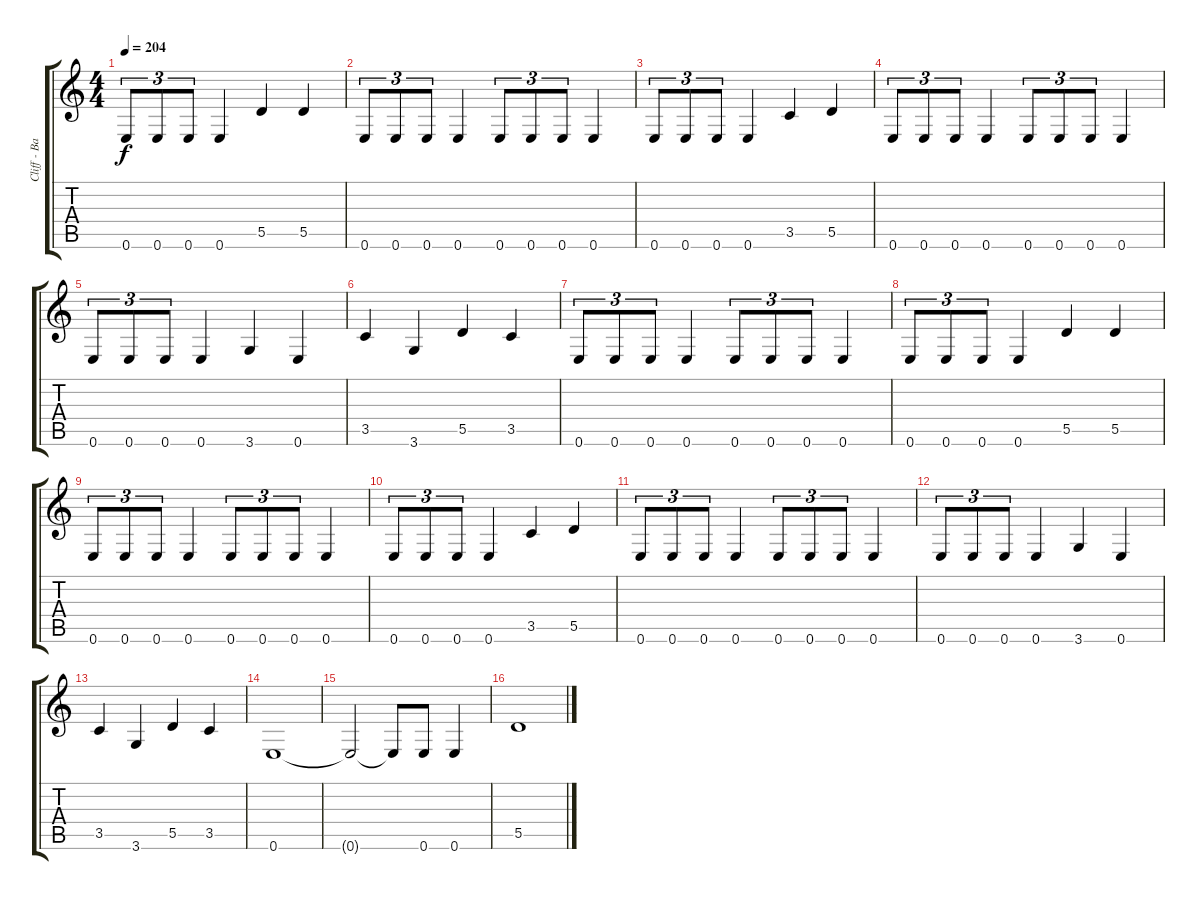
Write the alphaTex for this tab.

\track ("Cliff - Bass" "Cliff - Ba") {instrument electricbasspick}
\staff {score tabs}
\tuning (E4 B3 G3 D3 A2 E2) {hide}
\ts (4 4)
\tempo 204
\clef g2
\ks c
0.6.8{tu (3 2) dy f} 0.6.8{tu (3 2)} 0.6.8{tu (3 2)} 0.6.4 5.5.4 5.5.4 |
0.6.8{tu (3 2)} 0.6.8{tu (3 2)} 0.6.8{tu (3 2)} 0.6.4 0.6.8{tu (3 2)} 0.6.8{tu (3 2)} 0.6.8{tu (3 2)} 0.6.4 |
0.6.8{tu (3 2)} 0.6.8{tu (3 2)} 0.6.8{tu (3 2)} 0.6.4 3.5.4 5.5.4 |
0.6.8{tu (3 2)} 0.6.8{tu (3 2)} 0.6.8{tu (3 2)} 0.6.4 0.6.8{tu (3 2)} 0.6.8{tu (3 2)} 0.6.8{tu (3 2)} 0.6.4 |
0.6.8{tu (3 2)} 0.6.8{tu (3 2)} 0.6.8{tu (3 2)} 0.6.4 3.6.4 0.6.4 |
3.5.4 3.6.4 5.5.4 3.5.4 |
0.6.8{tu (3 2)} 0.6.8{tu (3 2)} 0.6.8{tu (3 2)} 0.6.4 0.6.8{tu (3 2)} 0.6.8{tu (3 2)} 0.6.8{tu (3 2)} 0.6.4 |
0.6.8{tu (3 2)} 0.6.8{tu (3 2)} 0.6.8{tu (3 2)} 0.6.4 5.5.4 5.5.4 |
0.6.8{tu (3 2)} 0.6.8{tu (3 2)} 0.6.8{tu (3 2)} 0.6.4 0.6.8{tu (3 2)} 0.6.8{tu (3 2)} 0.6.8{tu (3 2)} 0.6.4 |
0.6.8{tu (3 2)} 0.6.8{tu (3 2)} 0.6.8{tu (3 2)} 0.6.4 3.5.4 5.5.4 |
0.6.8{tu (3 2)} 0.6.8{tu (3 2)} 0.6.8{tu (3 2)} 0.6.4 0.6.8{tu (3 2)} 0.6.8{tu (3 2)} 0.6.8{tu (3 2)} 0.6.4 |
0.6.8{tu (3 2)} 0.6.8{tu (3 2)} 0.6.8{tu (3 2)} 0.6.4 3.6.4 0.6.4 |
3.5.4 3.6.4 5.5.4 3.5.4 |
0.6.1 |
0.6{t}.2 0.6{t}.8 0.6.8 0.6.4 |
5.5.1
